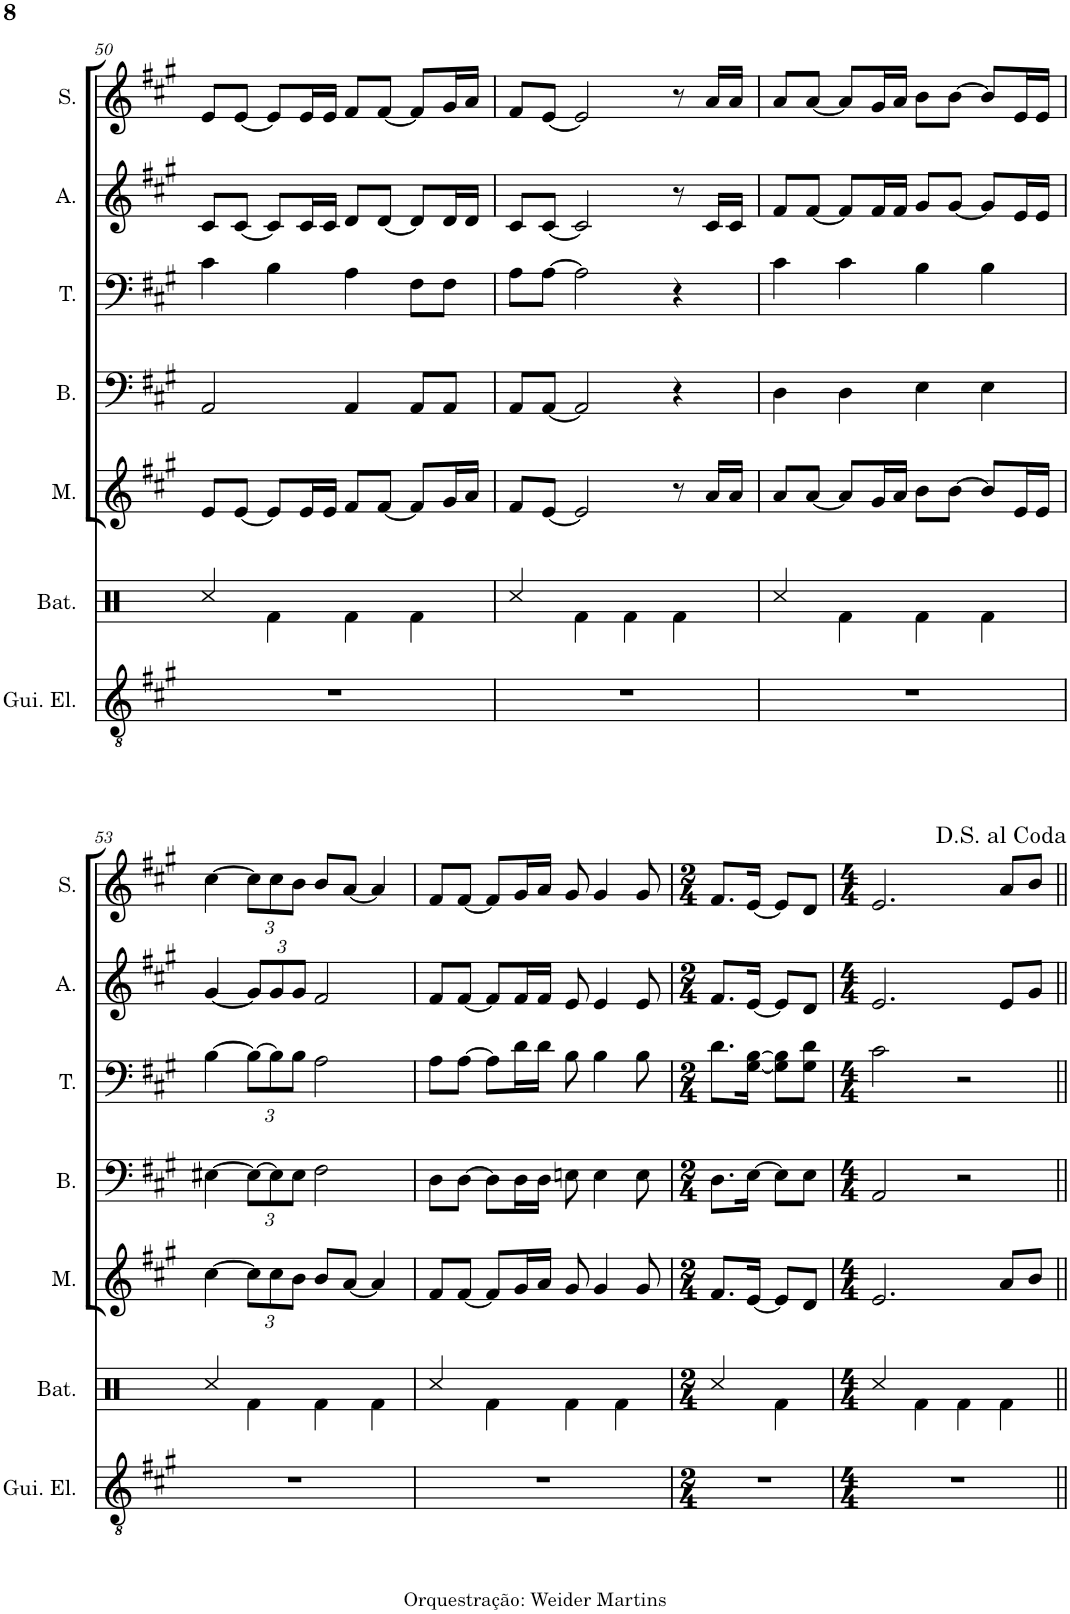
**kern	**kern	**kern	**kern	**kern	**kern	**kern
*part7	*part6	*part5	*part4	*part3	*part2	*part1
*staff7	*staff6	*staff5	*staff4	*staff3	*staff2	*staff1
*I"Guitarra elétrica	*I"Bateria	*I"Mulheres	*I"Bass	*I"Tenor	*I"Alto	*I"Soprano
*I'Gui. El.	*I'Bat.	*I'M.	*I'B.	*I'T.	*I'A.	*I'S.
!!LO:PB:g=z
*clefGv2	*clefX	*clefG2	*clefF4	*clefF4	*clefG2	*clefG2
*k[f#c#g#]	*k[f#c#g#]	*k[f#c#g#]	*k[f#c#g#]	*k[f#c#g#]	*k[f#c#g#]	*k[f#c#g#]
*M4/4	*M4/4	*M4/4	*M4/4	*M4/4	*M4/4	*M4/4
=50	=50	=50	=50	=50	=50	=50
1r	4Rcc/	8e/L	2AA/	4c#\	8c#/L	8e/L
.	.	[8e/J	.	.	[8c#/J	[8e/J
.	4Rf\	8e/L]	.	4B\	8c#/L]	8e/L]
.	.	16e/L	.	.	16c#/L	16e/L
.	.	16e/JJ	.	.	16c#/JJ	16e/JJ
.	4Rf\	8f#/L	4AA/	4A\	8d/L	8f#/L
.	.	[8f#/J	.	.	[8d/J	[8f#/J
.	4Rf\	8f#/L]	8AA/L	8F#\L	8d/L]	8f#/L]
.	.	16g#/L	8AA/J	8F#\J	16d/L	16g#/L
.	.	16a/JJ	.	.	16d/JJ	16a/JJ
=51	=51	=51	=51	=51	=51	=51
1r	4Rcc/	8f#/L	8AA/L	8A\L	8c#/L	8f#/L
.	.	[8e/J	[8AA/J	[8A\J	[8c#/J	[8e/J
.	4Rf\	2e/]	2AA/]	2A\]	2c#/]	2e/]
.	4Rf\	.	.	.	.	.
.	4Rf\	8r	4r	4r	8r	8r
.	.	16a/LL	.	.	16c#/LL	16a/LL
.	.	16a/JJ	.	.	16c#/JJ	16a/JJ
=52	=52	=52	=52	=52	=52	=52
1r	4Rcc/	8a/L	4D\	4c#\	8f#/L	8a/L
.	.	[8a/J	.	.	[8f#/J	[8a/J
.	4Rf\	8a/L]	4D\	4c#\	8f#/L]	8a/L]
.	.	16g#/L	.	.	16f#/L	16g#/L
.	.	16a/JJ	.	.	16f#/JJ	16a/JJ
.	4Rf\	8b\L	4E\	4B\	8g#/L	8b\L
.	.	[8b\J	.	.	[8g#/J	[8b\J
.	4Rf\	8b/L]	4E\	4B\	8g#/L]	8b/L]
.	.	16e/L	.	.	16e/L	16e/L
.	.	16e/JJ	.	.	16e/JJ	16e/JJ
!!LO:LB:g=z
=53	=53	=53	=53	=53	=53	=53
1r	4Rcc/	[4cc#\	[4E#X\	[4B\	[4g#/	[4cc#\
*	*	*Xbrackettup	*Xbrackettup	*Xbrackettup	*Xbrackettup	*Xbrackettup
.	4Rf\	12cc#\L]	12E#\L_	12B\L_	12g#/L]	12cc#\L]
.	.	12cc#\	12E#\]	12B\]	12g#/	12cc#\
.	.	12b\J	12E#\J	12B\J	12g#/J	12b\J
.	4Rf\	8b/L	2F#\	2A\	2f#/	8b/L
.	.	[8a/J	.	.	.	[8a/J
.	4Rf\	4a/]	.	.	.	4a/]
=54	=54	=54	=54	=54	=54	=54
1r	4Rcc/	8f#/L	8D\L	8A\L	8f#/L	8f#/L
.	.	[8f#/J	[8D\J	[8A\J	[8f#/J	[8f#/J
.	4Rf\	8f#/L]	8D\L]	8A\L]	8f#/L]	8f#/L]
.	.	16g#/L	16D\L	16d\L	16f#/L	16g#/L
.	.	16a/JJ	16D\JJ	16d\JJ	16f#/JJ	16a/JJ
.	4Rf\	8g#/	8En\	8B\	8e/	8g#/
.	.	4g#/	4E\	4B\	4e/	4g#/
.	4Rf\	.	.	.	.	.
.	.	8g#/	8E\	8B\	8e/	8g#/
=55	=55	=55	=55	=55	=55	=55
*M2/4	*M2/4	*M2/4	*M2/4	*M2/4	*M2/4	*M2/4
2r	4Rcc/	8.f#/L	8.D\L	8.d\L	8.f#/L	8.f#/L
.	.	[16e/Jk	[16E\Jk	[16G#\ [16B\Jk	[16e/Jk	[16e/Jk
.	4Rf\	8e/L]	8E\L]	8G#\] 8B\]L	8e/L]	8e/L]
.	.	8d/J	8E\J	8G#\ 8d\J	8d/J	8d/J
=56	=56	=56	=56	=56	=56	=56
*M4/4	*M4/4	*M4/4	*M4/4	*M4/4	*M4/4	*M4/4
1r	4Rcc/	2.e/	2AA/	2c#\	2.e/	2.e/
.	4Rf\	.	.	.	.	.
.	4Rf\	.	2r	2r	.	.
.	4Rf\	8a/L	.	.	8e/L	8a/L
.	.	8b/J	.	.	8g#/J	8b/J
=||	=||	=||	=||	=||	=||	=||
*-	*-	*-	*-	*-	*-	*-
